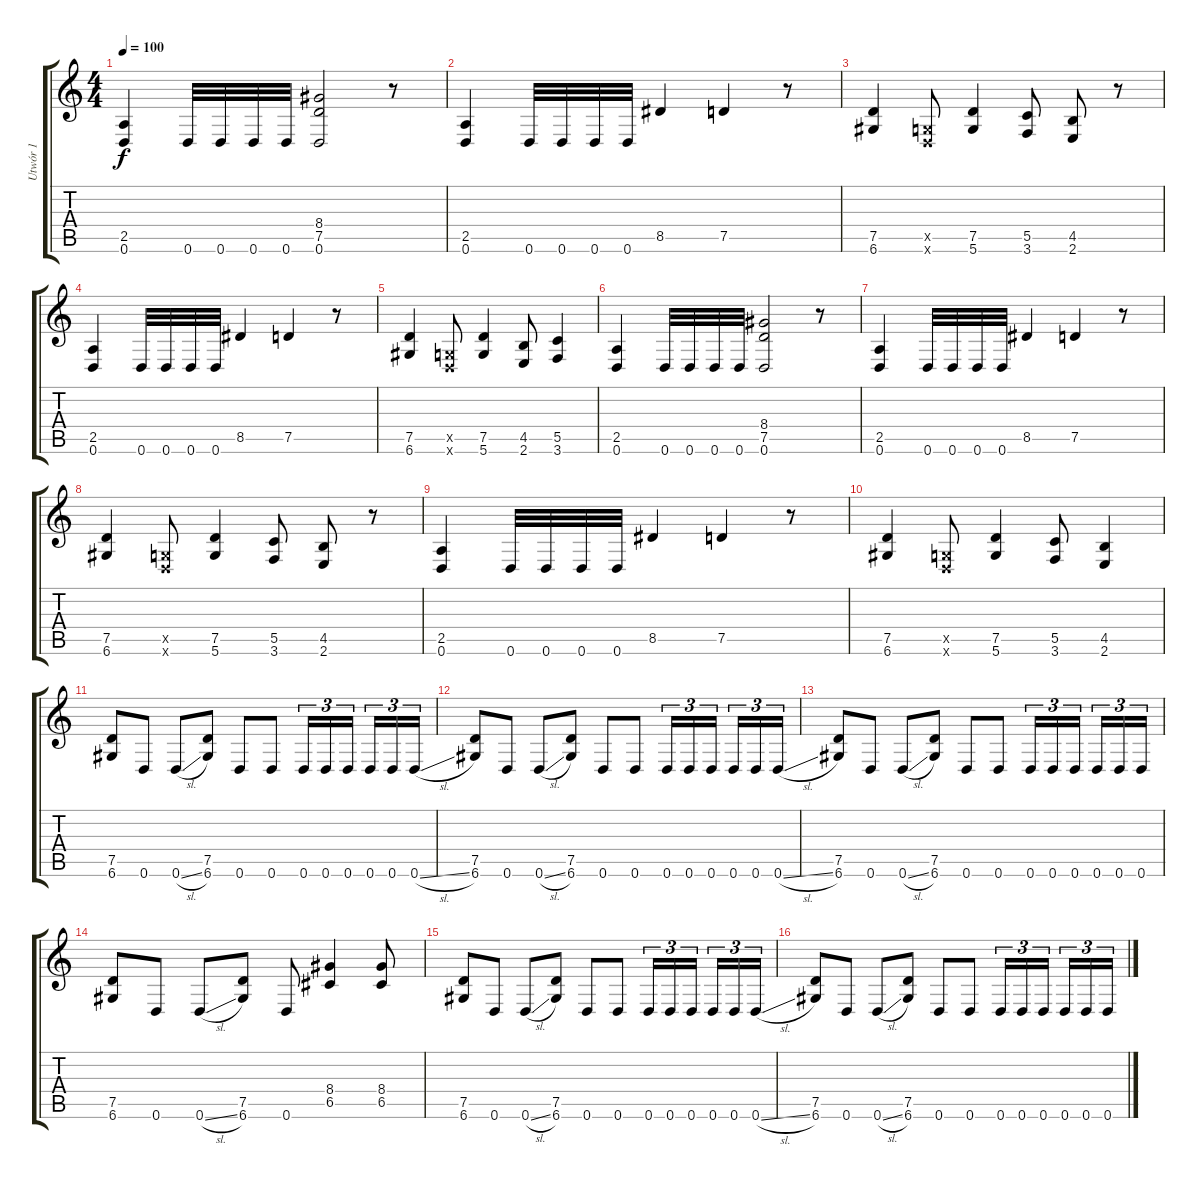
\track ("Utwór 1" "Utwór 1") {instrument distortionguitar}
\staff {score tabs}
\tuning (D4 A3 F3 C3 G2 D2) {hide}
\ts (4 4)
\tempo 100
\clef g2
\ks c
(2.5 0.6).4{dy f} 0.6.32 0.6.32 0.6.32 0.6.32 (8.4 7.5 0.6).2 r.8 |
(2.5 0.6).4 0.6.32 0.6.32 0.6.32 0.6.32 8.5.4 7.5.4 r.8 |
(7.5 6.6).4 (0.5{x} 0.6{x}).8 (7.5 5.6).4 (5.5 3.6).8 (4.5 2.6).8 r.8 |
(2.5 0.6).4 0.6.32 0.6.32 0.6.32 0.6.32 8.5.4 7.5.4 r.8 |
(7.5 6.6).4 (0.5{x} 0.6{x}).8 (7.5 5.6).4 (4.5 2.6).8 (5.5 3.6).4 |
(2.5 0.6).4 0.6.32 0.6.32 0.6.32 0.6.32 (8.4 7.5 0.6).2 r.8 |
(2.5 0.6).4 0.6.32 0.6.32 0.6.32 0.6.32 8.5.4 7.5.4 r.8 |
(7.5 6.6).4 (0.5{x} 0.6{x}).8 (7.5 5.6).4 (5.5 3.6).8 (4.5 2.6).8 r.8 |
(2.5 0.6).4 0.6.32 0.6.32 0.6.32 0.6.32 8.5.4 7.5.4 r.8 |
(7.5 6.6).4 (0.5{x} 0.6{x}).8 (7.5 5.6).4 (5.5 3.6).8 (4.5 2.6).4 |
(7.5 6.6).8 0.6.8 0.6{sl}.8 (7.5 6.6).8 0.6.8 0.6.8 0.6.16{tu (3 2)} 0.6.16{tu (3 2)} 0.6.16{tu (3 2) beam splitsecondary} 0.6.16{tu (3 2)} 0.6.16{tu (3 2)} 0.6{sl}.16{tu (3 2)} |
(7.5 6.6).8 0.6.8 0.6{sl}.8 (7.5 6.6).8 0.6.8 0.6.8 0.6.16{tu (3 2)} 0.6.16{tu (3 2)} 0.6.16{tu (3 2) beam splitsecondary} 0.6.16{tu (3 2)} 0.6.16{tu (3 2)} 0.6{sl}.16{tu (3 2)} |
(7.5 6.6).8 0.6.8 0.6{sl}.8 (7.5 6.6).8 0.6.8 0.6.8 0.6.16{tu (3 2)} 0.6.16{tu (3 2)} 0.6.16{tu (3 2) beam splitsecondary} 0.6.16{tu (3 2)} 0.6.16{tu (3 2)} 0.6.16{tu (3 2)} |
(7.5 6.6).8 0.6.8 0.6{sl}.8 (7.5 6.6).8 0.6.8 (8.4 6.5).4 (8.4 6.5).8 |
(7.5 6.6).8 0.6.8 0.6{sl}.8 (7.5 6.6).8 0.6.8 0.6.8 0.6.16{tu (3 2)} 0.6.16{tu (3 2)} 0.6.16{tu (3 2) beam splitsecondary} 0.6.16{tu (3 2)} 0.6.16{tu (3 2)} 0.6{sl}.16{tu (3 2)} |
(7.5 6.6).8 0.6.8 0.6{sl}.8 (7.5 6.6).8 0.6.8 0.6.8 0.6.16{tu (3 2)} 0.6.16{tu (3 2)} 0.6.16{tu (3 2) beam splitsecondary} 0.6.16{tu (3 2)} 0.6.16{tu (3 2)} 0.6{sl}.16{tu (3 2)}
